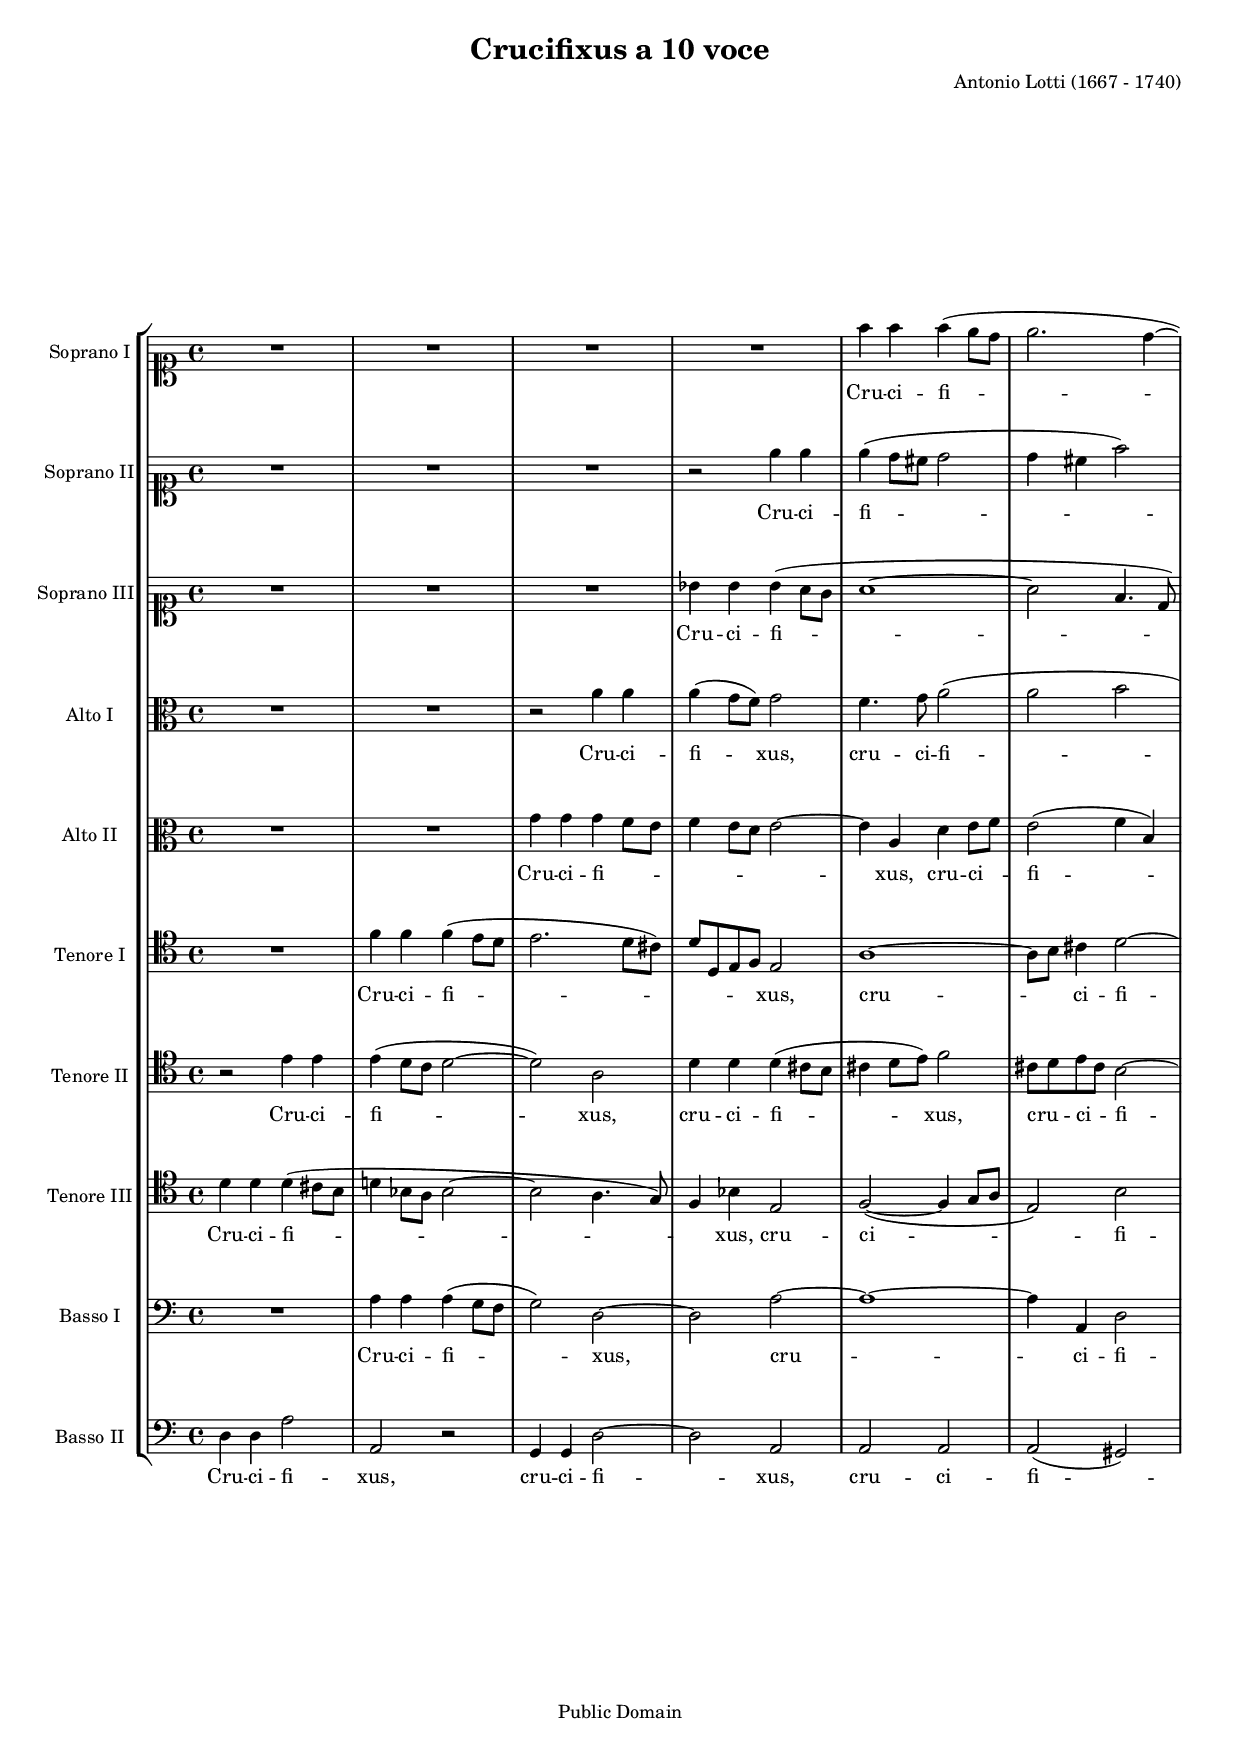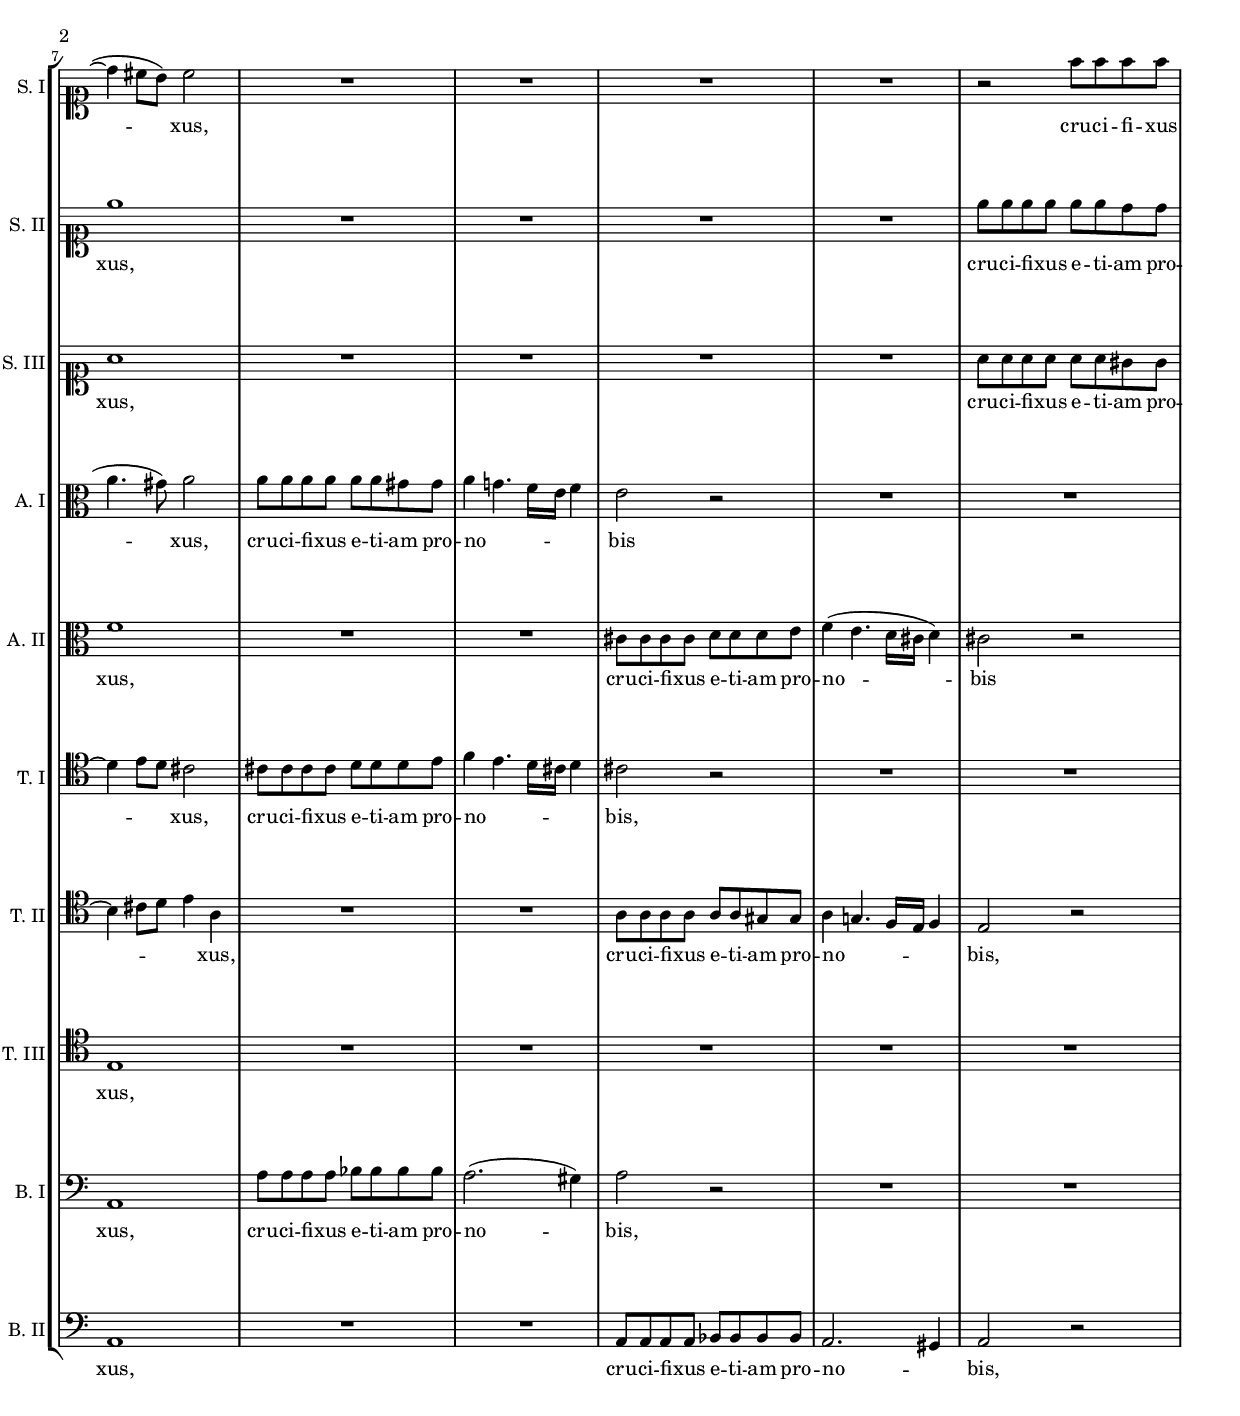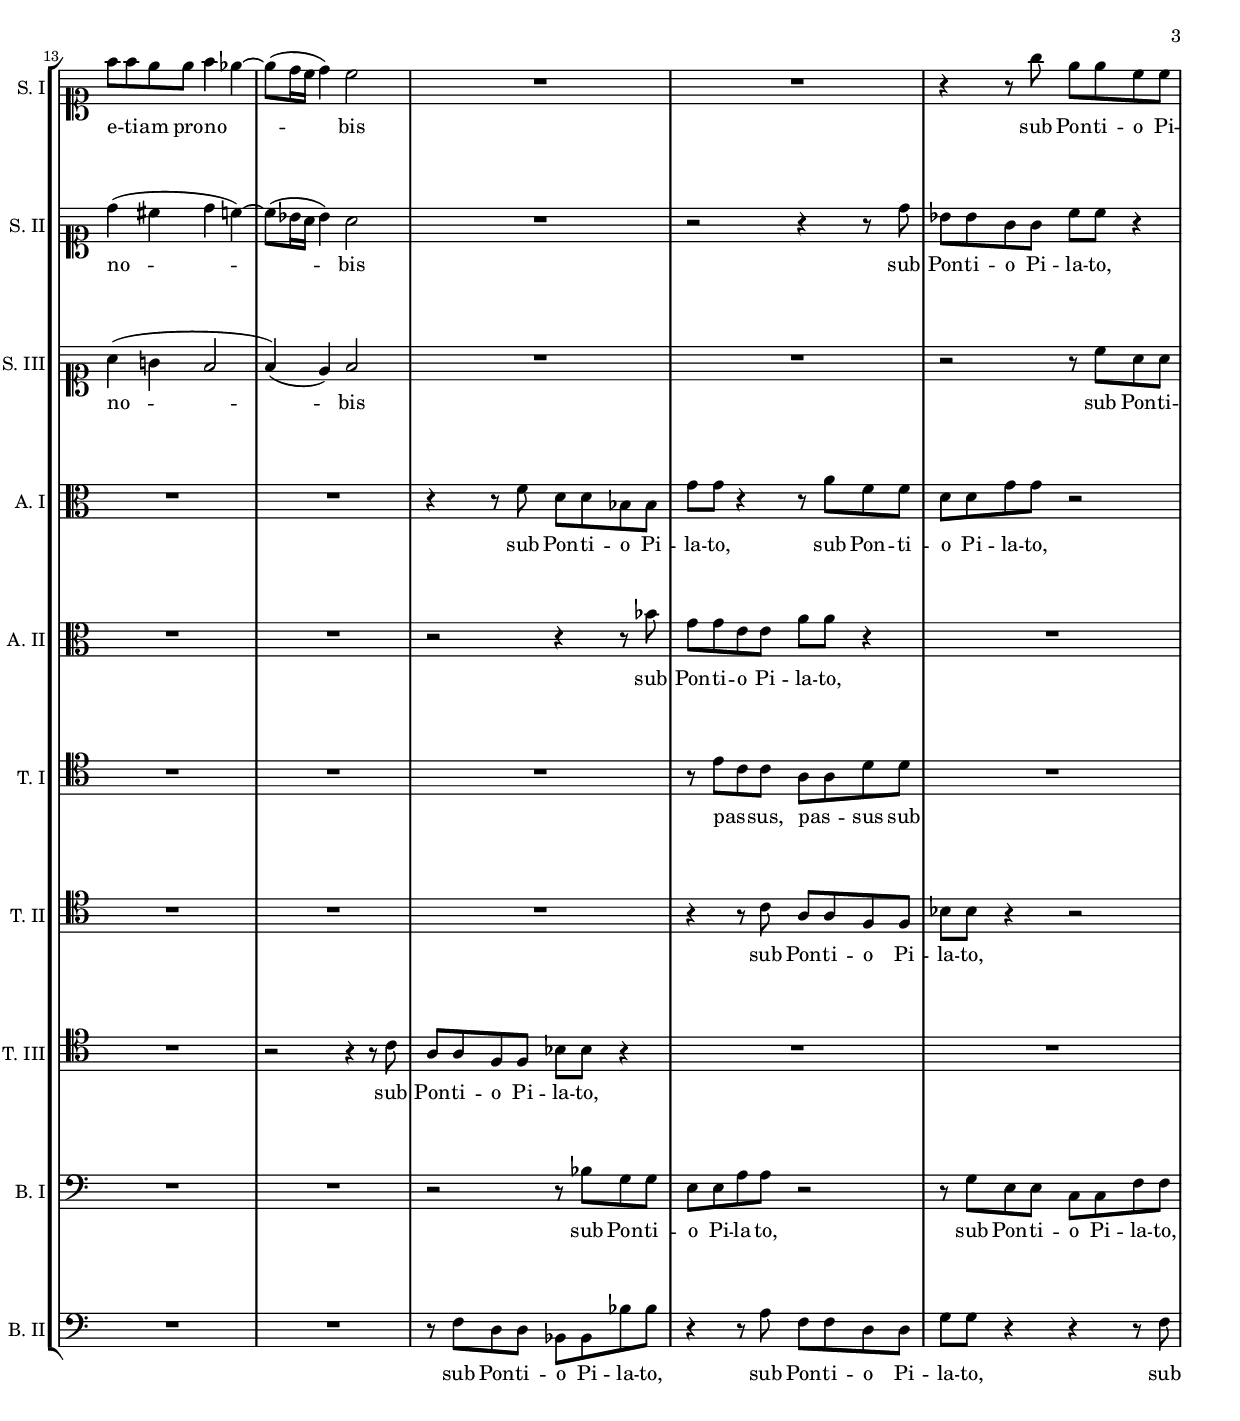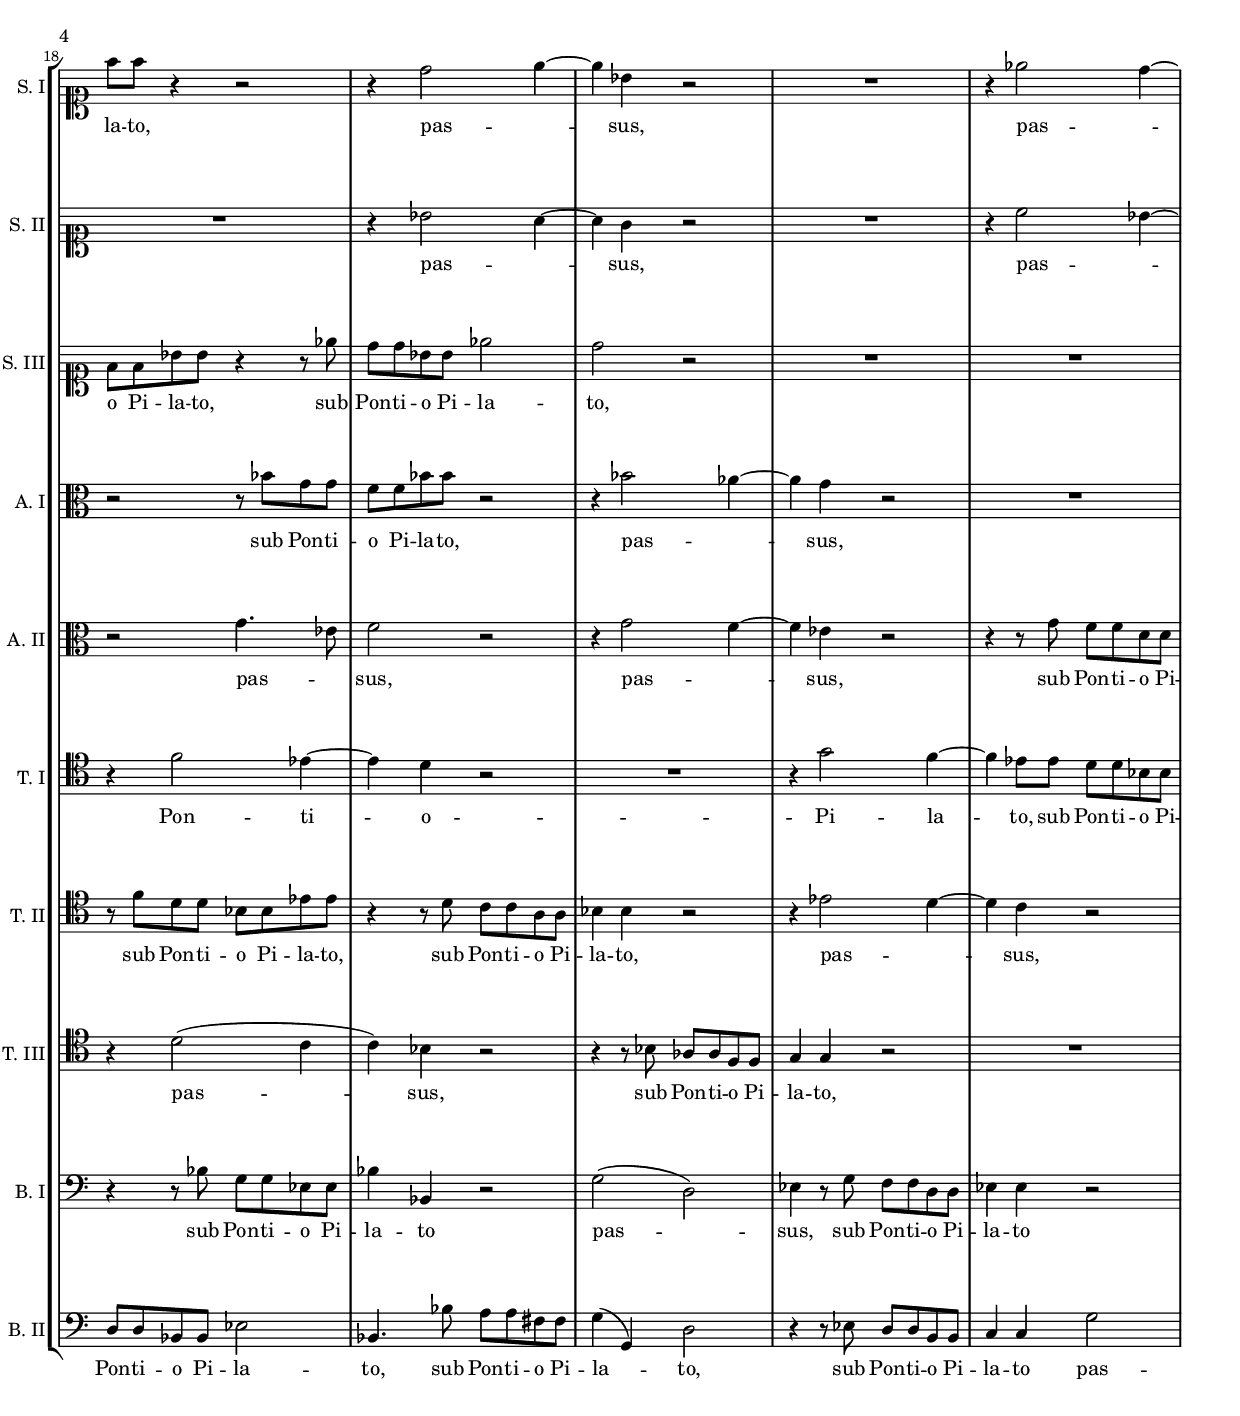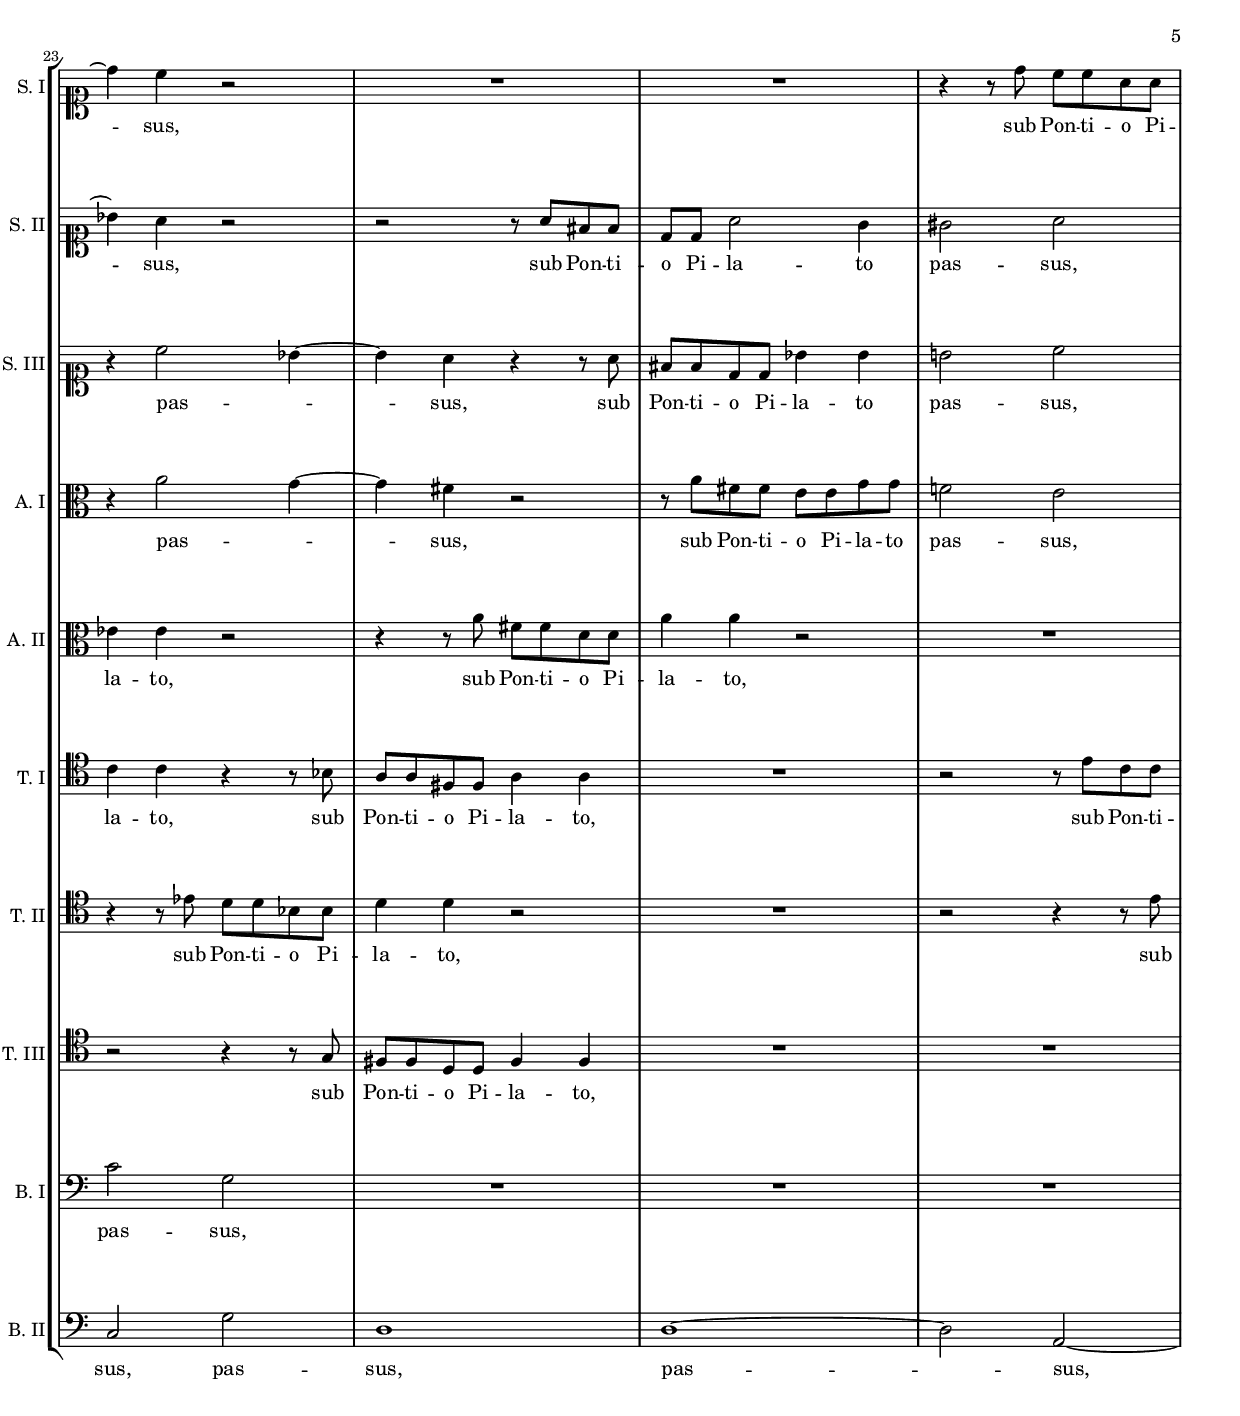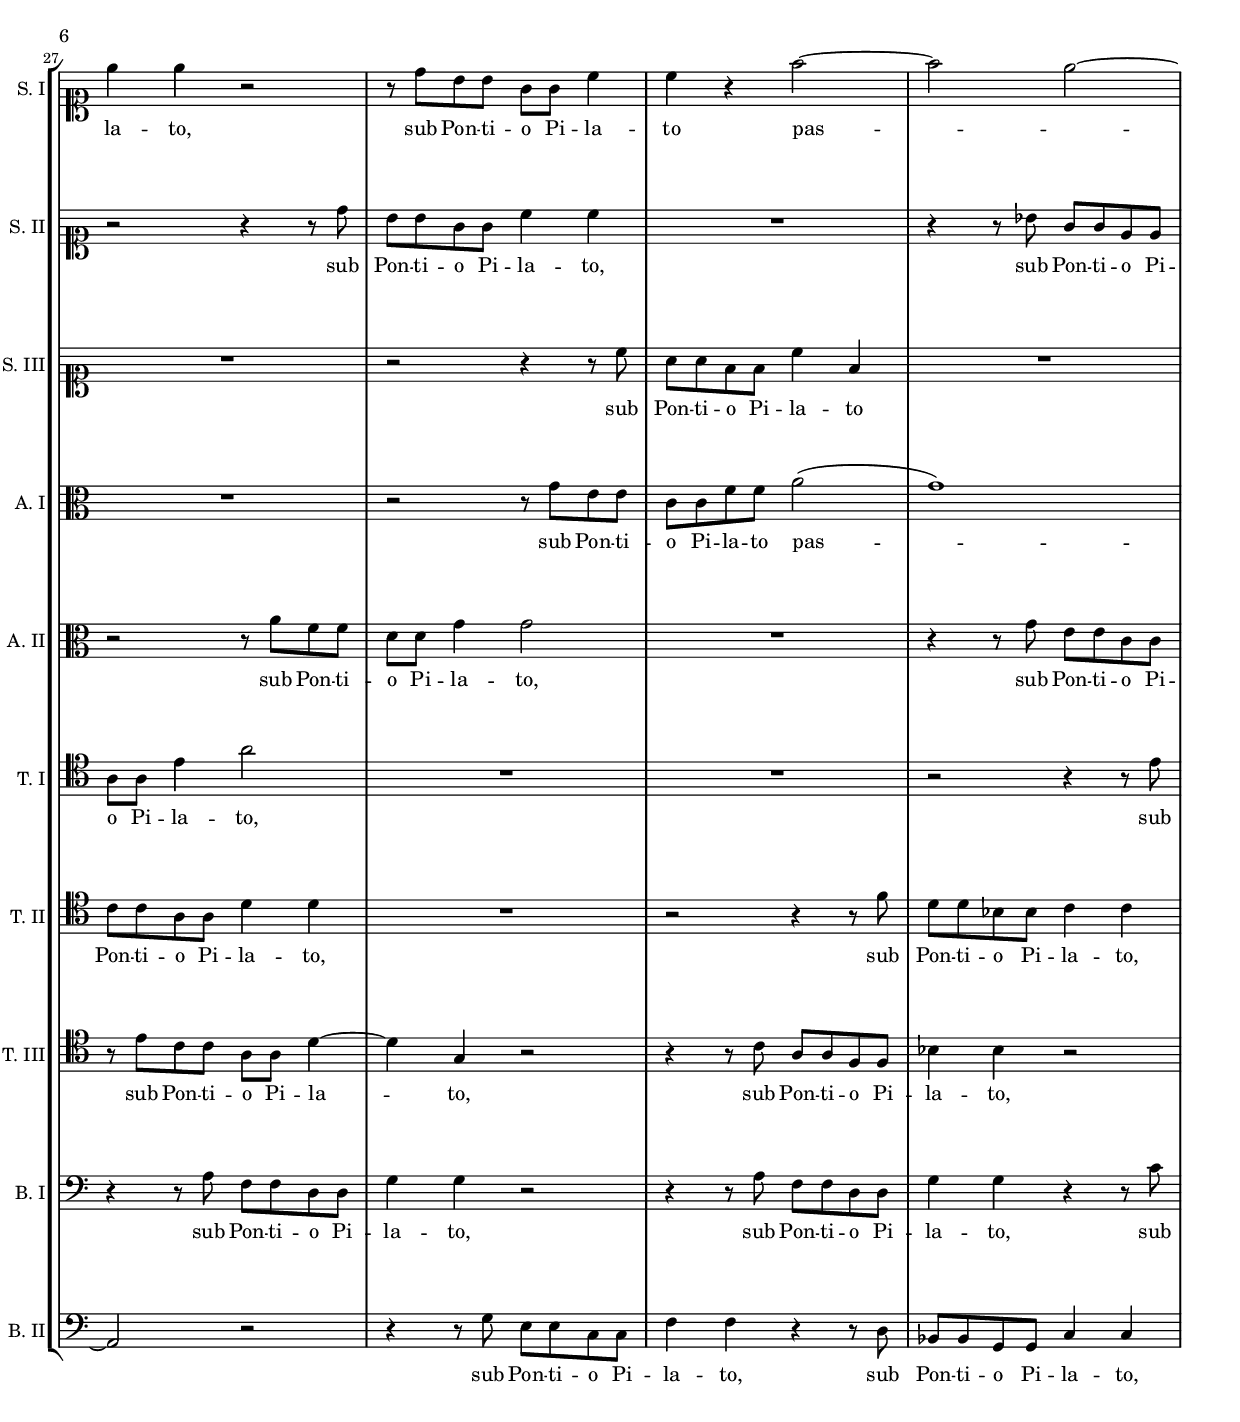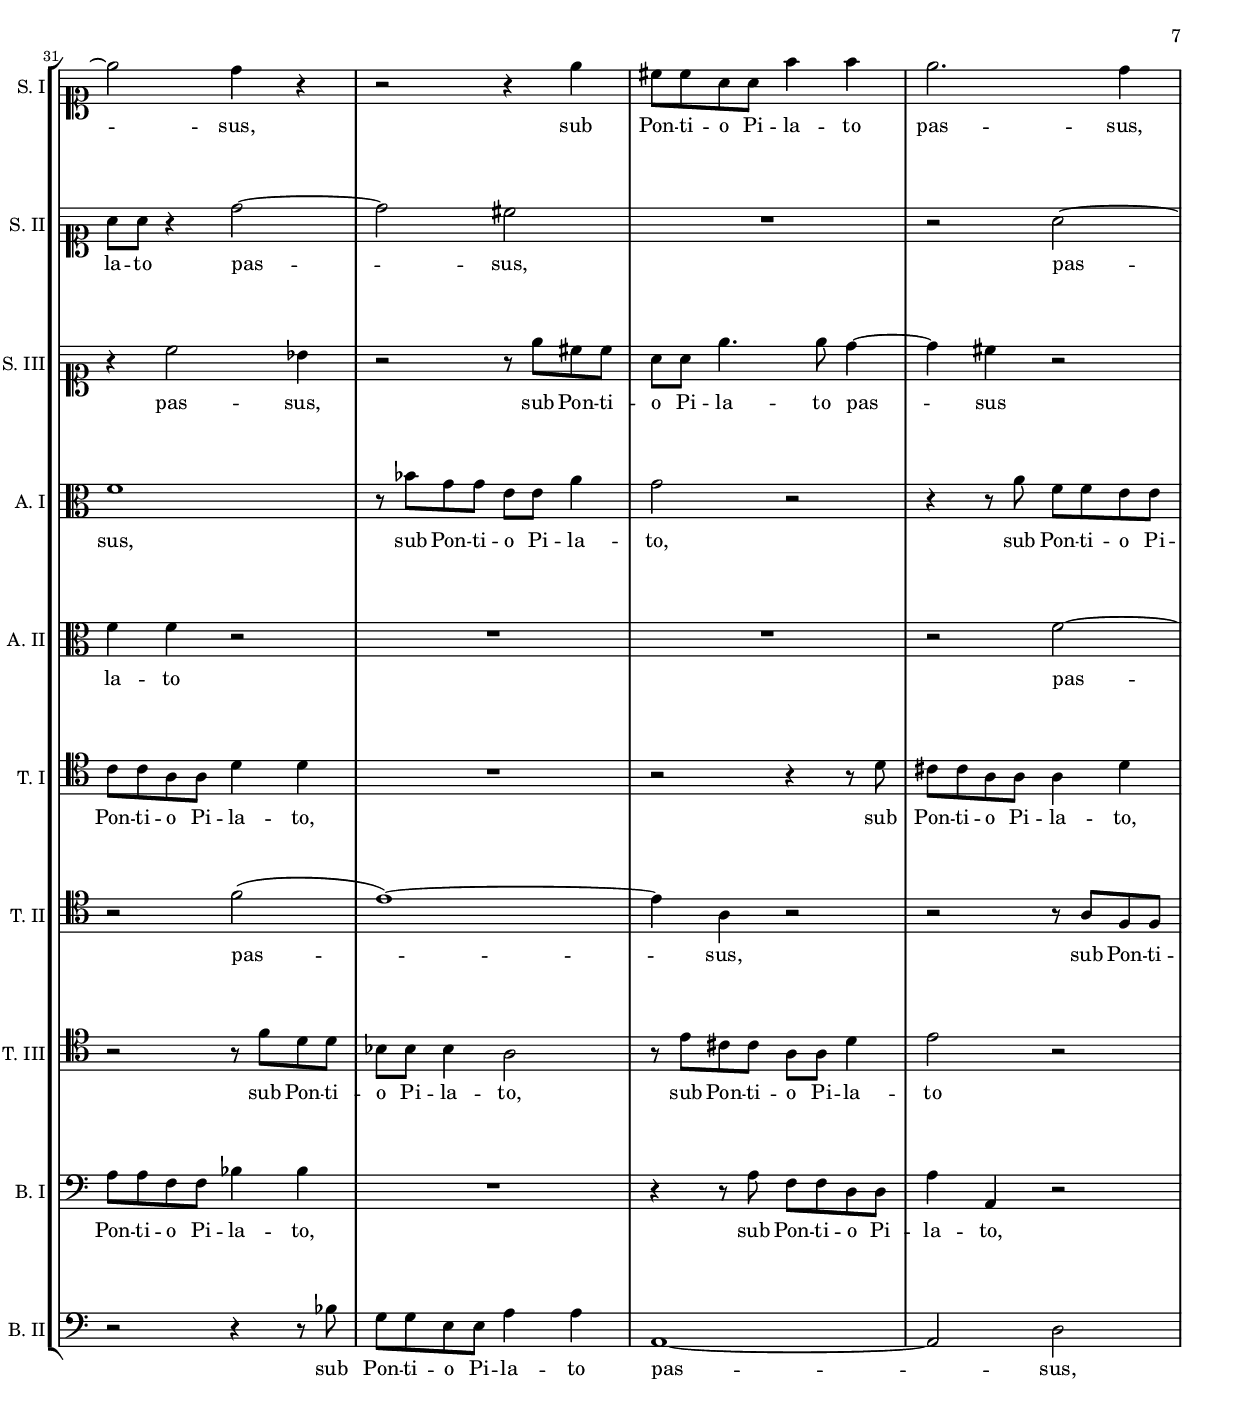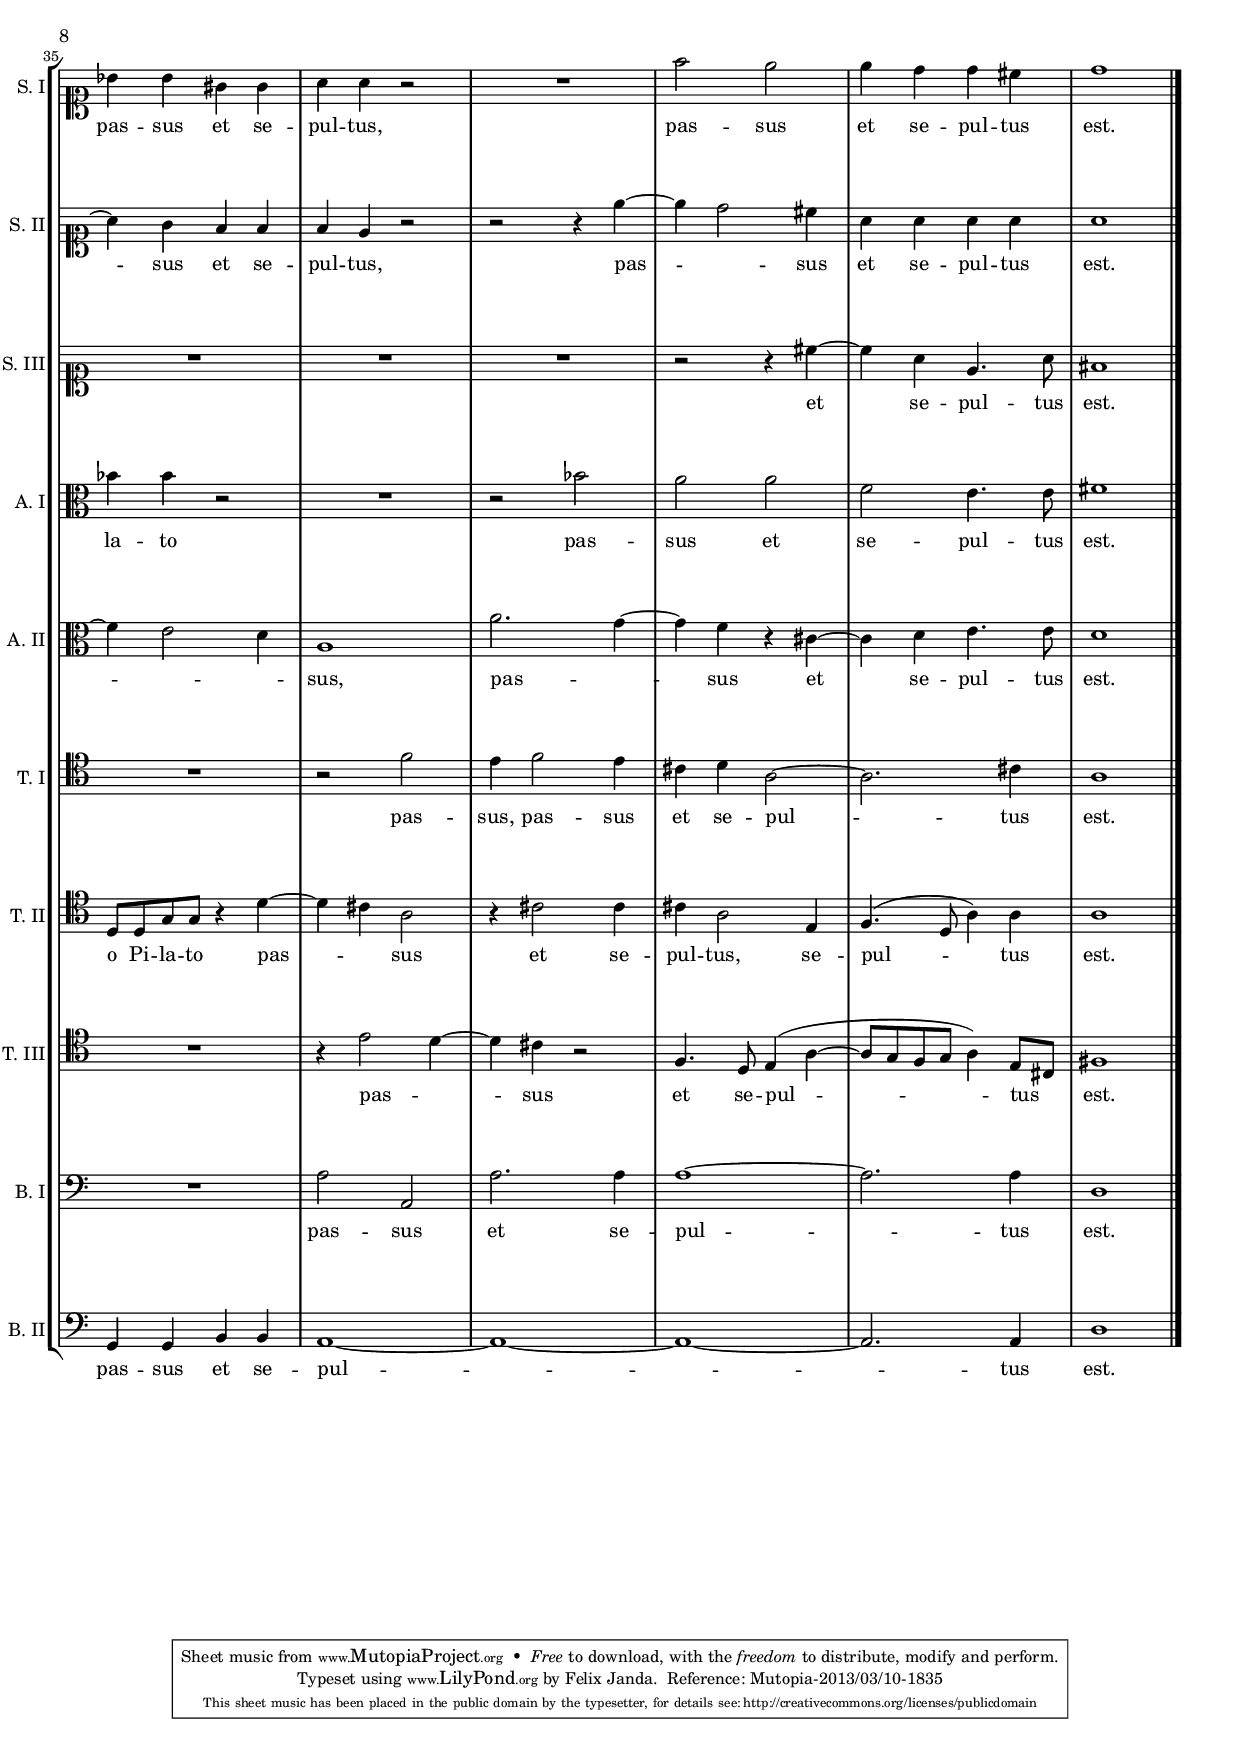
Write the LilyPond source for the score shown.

\version "2.16.0"

#(set-global-staff-size 16)

\header {
	title = "Crucifixus a 10 voce"
	composer = "Antonio Lotti (1667 - 1740)"
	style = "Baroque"
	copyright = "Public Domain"
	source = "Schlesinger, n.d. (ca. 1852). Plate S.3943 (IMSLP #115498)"
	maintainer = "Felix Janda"
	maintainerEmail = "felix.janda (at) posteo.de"
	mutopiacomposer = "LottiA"
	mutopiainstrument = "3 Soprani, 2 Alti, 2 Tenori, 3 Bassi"

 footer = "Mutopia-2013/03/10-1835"
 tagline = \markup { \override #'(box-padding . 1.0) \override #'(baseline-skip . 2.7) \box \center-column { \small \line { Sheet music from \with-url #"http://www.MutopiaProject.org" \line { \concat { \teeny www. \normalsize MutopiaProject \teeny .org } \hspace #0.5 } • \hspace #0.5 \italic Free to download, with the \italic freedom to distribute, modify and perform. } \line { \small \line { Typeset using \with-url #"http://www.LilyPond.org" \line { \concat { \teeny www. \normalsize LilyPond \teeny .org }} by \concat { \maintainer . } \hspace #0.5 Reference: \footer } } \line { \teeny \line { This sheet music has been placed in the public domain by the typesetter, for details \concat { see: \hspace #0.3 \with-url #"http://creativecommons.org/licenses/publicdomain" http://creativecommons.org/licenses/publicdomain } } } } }
}

sopranoI = \relative c'' {
	R1*4
	f4 f f( e8 d |
	e2. d4 ~
	d cis8 b) cis2 |
	R1*4 |
%12
	r2 f8 f f f |
	f f e e f4 es4 ~ |
	es8( d16 c d4) c2 |
	R1*2 |
	r4 r8 g' e e c c |
	f f r4 r2 |
	r4 d2 e4 ~
	e bes r2 |
%21
	R1 |
	r4 es2 d4 ~
	d c r2 |
	R1*2 |
	r4 r8 d c c a a |
	e'4 e r2 |
	r8 d b b g g c4 |
	c r f2 ~
	f e ~
%31
	e d4 r |
	r2 r4 e |
	cis8 cis a a f'4 f |
	e2. d4 |
	bes bes gis gis |
	a a r2 |
	R1 |
	f'2 e |
	e4 d d cis |
	d1 \bar "|."
}

sopranoIlyrics = \lyricmode {
	Cru -- ci -- fi -- xus,
	cru -- ci -- fi -- xus e -- ti -- am pro -- no -- _ bis
	sub Pon -- ti -- o Pi -- la -- to,
	pas -- _ sus,
	pas -- _ sus,
	sub Pon -- ti -- o Pi -- la -- to,
	sub Pon -- ti -- o Pi -- la -- to pas -- _ sus,
	sub Pon -- ti -- o Pi -- la -- to pas -- sus,
	pas -- sus et se -- pul -- tus,
	pas -- sus et se -- pul -- tus est.
}

sopranoII = \relative c'' {
	R1*3 |
	r2 e4 e |
	e( d8 cis d2 |
	d4 cis f2) |
	e1 |
	R1*4 |
%12
	e8 e e e e e d d |
	d4( cis d c) ~
	c8( bes16 a bes4) a2 |
	R1 |
	r2 r4 r8 d |
	bes bes g g c c r4 |
	R1 |
	r4 bes2 a4 ~
	a g r2 |
%21
	R1 |
	r4 c2 bes4 ~
	bes a r2 |
	r2 r8 a fis fis |
	d d a'2 g4 |
	gis2 a |
	r r4 r8 d |
	b b g g c4 c |
	R1 |
	r4 r8 bes g g e e |
%31
	a a r4 d2 ~
	d cis |
	R1 |
	r2 a2 ~
	a4 g f f |
	f e r2 |
	r r4 e' ~
	e d2 cis4 |
	a a a a |
	a1 \bar "|."
}

sopranoIIlyrics = \lyricmode {
	Cru -- ci -- fi -- xus,
	cru -- ci -- fi -- xus e -- ti -- am pro -- no -- bis
	sub Pon -- ti -- o Pi -- la -- to,
	pas -- _ sus,
	pas -- _ sus,
	sub Pon -- ti -- o Pi -- la -- to pas -- sus,
	sub Pon -- ti -- o Pi -- la -- to,
	sub Pon -- ti -- o Pi -- la -- to pas -- sus,
	pas -- sus et se -- pul -- tus,
	pas -- _ sus et se -- pul -- tus est.
}

sopranoIII = \relative c'' {
	R1*3 |
	bes4 bes bes( a8 g |
	a1 ~
	a2 f4. d8) |
	a'1 |
	R1*4 |
%12
	a8 a a a a a gis gis |
	a4( g! f2 |
	f4)( e) f2 |
	R1*2 |
	r2 r8 c' a a |
	f f bes bes r4 r8 es |
	d d bes bes es2 |
	d r |
%21
	R1*2 |
	r4 c2 bes4 ~
	bes a r r8 a |
	fis8 fis d d bes'4 bes |
	b!2 c |
	R1 |
	r2 r4 r8 c |
	a a f f c'4 f, |
	R1 |
%31
	r4 c'2 bes4 |
	r2 r8 e cis cis |
	a a e'4. e8 d4 ~
	d cis r2 |
	R1*3 |
	r2 r4 cis ~
	cis a e4. a8 |
	fis1 \bar "|."
}

sopranoIIIlyrics = \lyricmode {
	Cru -- ci -- fi -- xus,
	cru -- ci -- fi -- xus e -- ti -- am pro -- no -- bis
	sub Pon -- ti -- o Pi -- la -- to,
	sub Pon -- ti -- o Pi -- la -- to,
	pas -- _ sus,
	sub Pon -- ti -- o Pi -- la -- to pas -- sus,
	sub Pon -- ti -- o Pi -- la -- to
	pas -- sus,
	sub Pon -- ti -- o Pi -- la -- to pas -- sus
	et se -- pul -- tus est.
}

altoI = \relative c'' {
	R1*2 |
	r2 a4 a |
	a( g8 f) g2 |
	f4. g8 a2( |
	a b |
	a4. gis8) a2 |
	a8 a a a a a gis gis |
	a4 g!4. f16 e f4 |
	e2 r |
%11
	R1*4 |
	r4 r8 f d d bes bes |
	g' g r4 r8 a f f |
	d d g g r2 |
	r2 r8 bes g g |
	f f bes bes r2 |
	r4 bes2 as4 ~
%21
	as g r2 |
	R1 |
	r4 a2 g4 ~
	g fis r2 |
	r8 a fis fis e e g g |
	f!2 e |
	R1 |
	r2  r8 g e e |
	c c f f a2( |
	g1) |
%31
	f |
	r8 bes g g e e a4 |
	g2 r |
	r4 r8 a f f e e |
	bes'4 bes r2 |
	R1 |
	r2 bes2 |
	a a |
	f e4. e8 |
	fis1 \bar "|."
}

altoIlyrics = \lyricmode {
	Cru -- ci -- fi -- xus,
	cru -- ci -- fi -- xus,
	cru -- ci -- fi -- xus e -- ti -- am pro -- no -- _ _ _ _ bis
	sub Pon -- ti -- o Pi -- la -- to,
	sub Pon -- ti -- o Pi -- la -- to,
	sub Pon -- ti -- o Pi -- la -- to,
	pas -- _ sus,
	pas -- _ sus,
	sub Pon -- ti -- o Pi -- la -- to pas -- sus,
	sub Pon -- ti -- o Pi -- la -- to pas -- sus,
	sub Pon -- ti -- o Pi -- la -- to,
	sub Pon -- ti -- o Pi -- la -- to
	pas -- sus et se -- pul -- tus est.
}

altoII = \relative c'' {
	R1*2 |
	g4 g g f8 e |
	f4 e8 d e2 ~
	e4 a, d e8 f |
	e2( f4 b,) |
	f'1 |
	R1*2 |
	cis8 cis cis cis d d d e |
%11
	f4( e4. d16 cis d4) |
	cis2 r |
	R1*2 |
	r2 r4 r8 bes' |
	g g e e a a r4 |
	R1 |
	r2 g4. es8 |
	f2 r |
	r4 g2 f4 ~ |
%21
	f es r2 |
	r4 r8 g f f d d |
	es4 es r2 |
	r4 r8 a fis fis d d |
	a'4 a r2 |
	R1 |
	r2 r8 a f f |
	d d g4 g2 |
	R1 |
	r4 r8 g e e c c |
%31
	f4 f r2 |
	R1*2 |
	r2 f ~
	f4 e2 d4 |
	a1 |
	a'2. g4 ~
	g f r cis ~
	cis d e4. e8 |
	d1 \bar "|."
}

altoIIlyrics = \lyricmode {
	Cru -- ci -- fi -- _ _ _ _ _ _ xus,
	cru -- ci -- _ fi -- xus,
	cru -- ci -- fi -- xus e -- ti -- am pro -- no -- bis
	sub Pon -- ti -- o Pi -- la -- to,
	pas -- _ sus,
	pas -- _ sus,
	sub Pon -- ti -- o Pi -- la -- to,
	sub Pon -- ti -- o Pi -- la -- to,
	sub Pon -- ti -- o Pi -- la -- to,
	sub Pon -- ti -- o Pi -- la -- to pas -- _ _ sus,
	pas -- _ sus et se -- pul -- tus est.
}

tenoreI = \relative c' {
	R1 |
	f4 f f( e8 d |
	e2. d8 cis) |
	d d, e f e2 |
	a1 ~
	a8 b8 cis4 d2 ~
	d4 e8 d cis2 |
	cis8 cis cis cis d d d e |
	f4 e4. d16 cis d4 |
	cis2 r2 |
%11
	R1*5 |
	r8 e c c a a d d |
	R1 |
	r4 f2 es4 ~
	es d r2 |
	R1 |
%21
	r4 g2 f4 ~
	f es8 es d d bes bes |
	c4 c r r8 bes |
	a a fis fis a4 a |
	R1 |
	r2 r8 e' c c |
	a a e'4 a2 |
	R1*2 |
	r2 r4 r8 e |
%31
	c c a a d4 d |
	R1 |
	r2 r4 r8 d |
	cis cis a a a4 d4 |
	R1 |
	r2 f2 |
	e4 f2 e4 |
	cis d a2 ~
	a2. cis4 |
	a1 \bar "|."
}

tenoreIlyrics = \lyricmode {
	Cru -- ci -- fi -- _ _ _ _ xus,
	cru -- _ ci -- fi -- _ _ xus,
	cru -- ci -- fi -- xus e -- ti -- am pro -- no -- _ _ _ _ bis,
	pas -- _ sus,
	pas -- _ sus sub Pon -- ti -- o -- Pi -- la -- to,
	sub Pon -- ti -- o Pi -- la -- to,
	sub Pon -- ti -- o Pi -- la -- to,
	sub Pon -- ti -- o Pi -- la -- to,
	sub Pon -- ti -- o Pi -- la -- to,
	sub Pon -- ti -- o Pi -- la -- to,
	pas -- sus,
	pas -- sus et se -- pul -- tus est.
}

tenoreII = \relative c' {
	r2 e4 e |
	e( d8 c d2 ~
	d) a |
	d4 d d( cis8 b |
	cis4 d8 e) f2 |
	cis8 d e cis b2 ~
	b4 cis8 d e4 a, |
	R1*2 |
	a8 a a a a a gis gis |
%11
	a4 g!4. f16 e f4 |
	e2 r |
	R1*3 |
	r4 r8 c' a a f f |
	bes bes r4 r2 |
	r8 f' d d bes bes es es |
	r4 r8 d c c a a |
	bes4 bes r2 |
%21
	r4 es2 d4 ~
	d c r2 |
	r4 r8 es d d bes bes |
	d4 d r2 |
	R1 |
	r2 r4 r8 e |
	c c a a d4 d |
	R1 |
	r2 r4 r8 f |
	d d bes bes c4 c |
	r2 f2( |
	e1) ~
%31
	e4 a, r2 |
	r2 r8 a f f |
	d d g g r4 d'4 ~
	d cis a2 |
	r4 cis2 cis4 |
	cis a2 e4 |
	f4.( d8 a'4) a |
	a1 \bar "|."
}

tenoreIIlyrics = \lyricmode {
	Cru -- ci -- fi -- xus,
	cru -- ci -- fi -- xus,
	cru -- _ ci -- _ fi -- _ _ _ xus,
	cru -- ci -- fi -- xus e -- ti -- am pro -- no -- _ _ _ _ bis,
	sub Pon -- ti -- o Pi -- la -- to,
	sub Pon -- ti -- o Pi -- la -- to,
	sub Pon -- ti -- o Pi -- la -- to,
	pas -- _ sus,
	sub Pon -- ti -- o Pi -- la -- to,
	sub Pon -- ti -- o Pi -- la -- to,
	sub Pon -- ti -- o Pi -- la -- to,
	pas -- sus,
	sub Pon -- ti -- o Pi -- la -- to pas -- _ sus
	et se -- pul -- tus, se -- pul -- tus est.
}

tenoreIII = \relative c' {
	d4 d d( cis8 b |
	d!4 bes8 a bes2 ~
	bes a4. g8) |
	f4 bes e,2 |
	f2( ~ f4 g8 a |
	e2) b' |
	e,1 |
	R1*6 |
%14
	r2 r4 r8 c' |
	a a f f bes bes r4 |
	R1*2 |
	r4 d2( c4 |
	c) bes r2 |
	r4 r8 bes as as f f |
%21
	g4 g r2 |
	R1 |
	r2 r4 r8 g |
	fis fis d d fis4 fis |
	R1*2 |
	r8 e' c c a a d4 ~
	d g, r2 |
	r4 r8 c a a f f |
	bes4 bes r2 |
%31
	r2 r8 f' d d |
	bes bes bes4 a2 |
	r8 e' cis cis a a d4 |
	e2 r |
	R1 |
	r4 e2 d4 ~
	d cis r2 |
	f,4. d8 e4( a ~
	a8 g f g a4) e8 cis |
	fis1 \bar "|."
}

tenoreIIIlyrics = \lyricmode {
	Cru -- ci -- fi -- _ xus,
	cru -- ci -- fi -- xus,
	sub Pon -- ti -- o Pi -- la -- to,
	pas -- sus,
	sub Pon -- ti -- o Pi -- la -- to,
	sub Pon -- ti -- o Pi -- la -- to,
	sub Pon -- ti -- o Pi -- la -- to,
	sub Pon -- ti -- o Pi -- la -- to,
	sub Pon -- ti -- o Pi -- la -- to,
	sub Pon -- ti -- o Pi -- la -- to
	pas -- _ sus et se -- pul -- tus _ est.
}

bassoI = \relative c' {
	R1 |
	a4 a a( g8 f |
	g2) d2 ~
	d a' ~
	a1 ~
	a4 a, d2 |
	a1 |
	a'8 a a a bes bes bes bes |
	a2.( gis4) |
	a2 r |
%11
	R1*4 |
	r2 r8 bes g g |
	e e a a r2 |
	r8 g e e c c f f |
	r4 r8 bes g g es es |
	bes'4 bes, r2 |
	g'2( d) |
%21
	es4 r8 g f f d d |
	es4 es r2 |
	c'2 g |
	R1*3 |
	r4 r8 a f f d d |
	g4 g r2 |
	r4 r8 a f f d d |
	g4 g r r8 c |
%31
	a a f f bes4 bes |
	R1 |
	r4 r8 a f f d d |
	a'4 a, r2 |
	R1 |
	a'2 a, |
	a'2. a4 |
	a1 ~
	a2. a4 |
	d,1 \bar "|."
}

bassoIlyrics = \lyricmode {
	Cru -- ci -- fi -- xus,
	cru -- ci -- fi -- xus,
	cru -- ci -- fi -- xus e -- ti -- am pro -- no -- bis,
	sub Pon -- ti -- o Pi -- la -- to,
	sub Pon -- ti -- o Pi -- la -- to,
	sub Pon -- ti -- o Pi -- la -- to pas -- sus,
	sub Pon -- ti -- o Pi -- la -- to pas -- sus,
	sub Pon -- ti -- o Pi -- la -- to,
	sub Pon -- ti -- o Pi -- la -- to,
	sub Pon -- ti -- o Pi -- la -- to,
	sub Pon -- ti -- o Pi -- la -- to,
	pas -- sus et se -- pul -- tus est.
}

bassoII = \relative c {
	d4 d a'2 |
	a, r |
	g4 g d'2 ~
	d a |
	a a |
	a( gis) |
	a1 |
	R1*2 |
	a8 a a a bes bes bes bes |
%11
	a2. gis4 |
	a2 r |
	R1*2 |
	r8 f' d d bes bes bes' bes |
	r4 r8 a f f d d |
	g g r4 r r8 f |
	d d bes bes es2 |
	bes4. bes'8 a a fis fis |
	g4( g,) d'2 |
%21
	r4 r8 es d d b b |
	c4 c g'2 |
	c, g' |
	d1 |
	d1 ~
	d2 a ~
	a r |
	r4 r8 g' e e c c |
	f4 f r4 r8 d |
	bes bes g g c4 c |
%31
	r2 r4 r8 bes' |
	g g e e a4 a |
	a,1 ~
	a2 d |
	g,4 g b b |
	a1 ~
	a ~
	a ~
	a2. a4 |
	d1 \bar "|."
}

bassoIIlyrics = \lyricmode {
	Cru -- ci -- fi -- xus,
	cru -- ci -- fi -- xus,
	cru -- ci -- fi -- xus,
	cru -- ci -- fi -- xus e -- ti -- am pro -- no -- _ bis,
	sub Pon -- ti -- o Pi -- la -- to,
	sub Pon -- ti -- o Pi -- la -- to,
	sub Pon -- ti -- o Pi -- la -- to,
	sub Pon -- ti -- o Pi -- la -- to,
	sub Pon -- ti -- o Pi -- la -- to pas -- sus,
	pas -- sus,
	pas -- sus,
	sub Pon -- ti -- o Pi -- la -- to,
	sub Pon -- ti -- o Pi -- la -- to,
	sub Pon -- ti -- o Pi -- la -- to pas -- sus,
	pas -- sus et se -- pul -- tus est.
}

\score {
	\new StaffGroup
	<<
		\new Staff <<
			\set Staff.instrumentName = "Soprano I"
			\set Staff.shortInstrumentName = "S. I"
			\set Staff.midiInstrument = "choir aahs"
			\new Voice = sI {\clef "soprano" \sopranoI}
			\new Lyrics \lyricsto sI \sopranoIlyrics
		>>
		\new Staff <<
			\set Staff.instrumentName = "Soprano II"
			\set Staff.shortInstrumentName = "S. II"
			\set Staff.midiInstrument = "choir aahs"
			\new Voice = sII {\clef "soprano" \sopranoII}
			\new Lyrics \lyricsto sII \sopranoIIlyrics
		>>
		\new Staff <<
			\set Staff.instrumentName = "Soprano III"
			\set Staff.shortInstrumentName = "S. III"
			\set Staff.midiInstrument = "choir aahs"
			\new Voice = sIII {\clef "soprano" \sopranoIII}
			\new Lyrics \lyricsto sIII \sopranoIIIlyrics
		>>
		\new Staff <<
			\set Staff.instrumentName = "Alto I"
			\set Staff.shortInstrumentName = "A. I"
			\set Staff.midiInstrument = "choir aahs"
			\new Voice = aI {\clef "alto" \altoI}
			\new Lyrics \lyricsto aI \altoIlyrics
		>>
		\new Staff <<
			\set Staff.instrumentName = "Alto II"
			\set Staff.shortInstrumentName = "A. II"
			\set Staff.midiInstrument = "choir aahs"
			\new Voice = aII {\clef "alto" \altoII}
			\new Lyrics \lyricsto aII \altoIIlyrics
		>>
		\new Staff <<
			\set Staff.instrumentName = "Tenore I"
			\set Staff.shortInstrumentName = "T. I"
			\set Staff.midiInstrument = "choir aahs"
			\new Voice = tI {\clef "tenor" \tenoreI}
			\new Lyrics \lyricsto tI \tenoreIlyrics
		>>
		\new Staff <<
			\set Staff.instrumentName = "Tenore II"
			\set Staff.shortInstrumentName = "T. II"
			\set Staff.midiInstrument = "choir aahs"
			\new Voice = tII {\clef "tenor" \tenoreII}
			\new Lyrics \lyricsto tII \tenoreIIlyrics
		>>
		\new Staff <<
			\set Staff.instrumentName = "Tenore III"
			\set Staff.shortInstrumentName = "T. III"
			\set Staff.midiInstrument = "choir aahs"
			\new Voice = tIII {\clef "tenor" \tenoreIII}
			\new Lyrics \lyricsto tIII \tenoreIIIlyrics
		>>
		\new Staff <<
			\set Staff.instrumentName = "Basso I"
			\set Staff.shortInstrumentName = "B. I"
			\set Staff.midiInstrument = "choir aahs"
			\new Voice = bI {\clef "bass" \bassoI}
			\new Lyrics \lyricsto bI \bassoIlyrics
		>>
		\new Staff <<
			\set Staff.instrumentName = "Basso II"
			\set Staff.shortInstrumentName = "B. II"
			\set Staff.midiInstrument = "choir aahs"
			\new Voice = bII {\clef "bass" \bassoII}
			\new Lyrics \lyricsto bII \bassoIIlyrics
		>>
	>>
	\layout {}
	\midi {}
}
